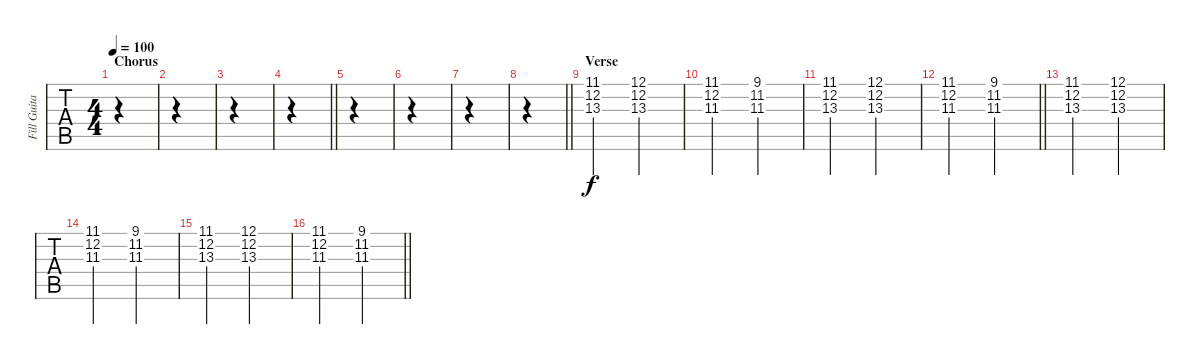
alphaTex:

\track ("Fill Guitar 1" "Fill Guita") {instrument distortionguitar}
\staff {tabs}
\tuning (E4 B3 G3 D3 A2 E2) {hide}
\ts (4 4)
\section ("" "Chorus")
\tempo 100
\clef g2
\ks b
|
|
|
\barLineRight lightlight
|
|
|
|
\barLineRight lightlight
|
\section ("" "Verse")
(11.1 12.2 13.3).2{instrument distortionguitar} (12.1 12.2 13.3).2{dy f} |
(11.1 12.2 11.3).2 (9.1 11.2 11.3).2 |
(11.1 12.2 13.3).2 (12.1 12.2 13.3).2 |
\barLineRight lightlight
(11.1 12.2 11.3).2 (9.1 11.2 11.3).2 |
(11.1 12.2 13.3).2 (12.1 12.2 13.3).2 |
(11.1 12.2 11.3).2 (9.1 11.2 11.3).2 |
(11.1 12.2 13.3).2 (12.1 12.2 13.3).2 |
\barLineRight lightlight
(11.1 12.2 11.3).2 (9.1 11.2 11.3).2
